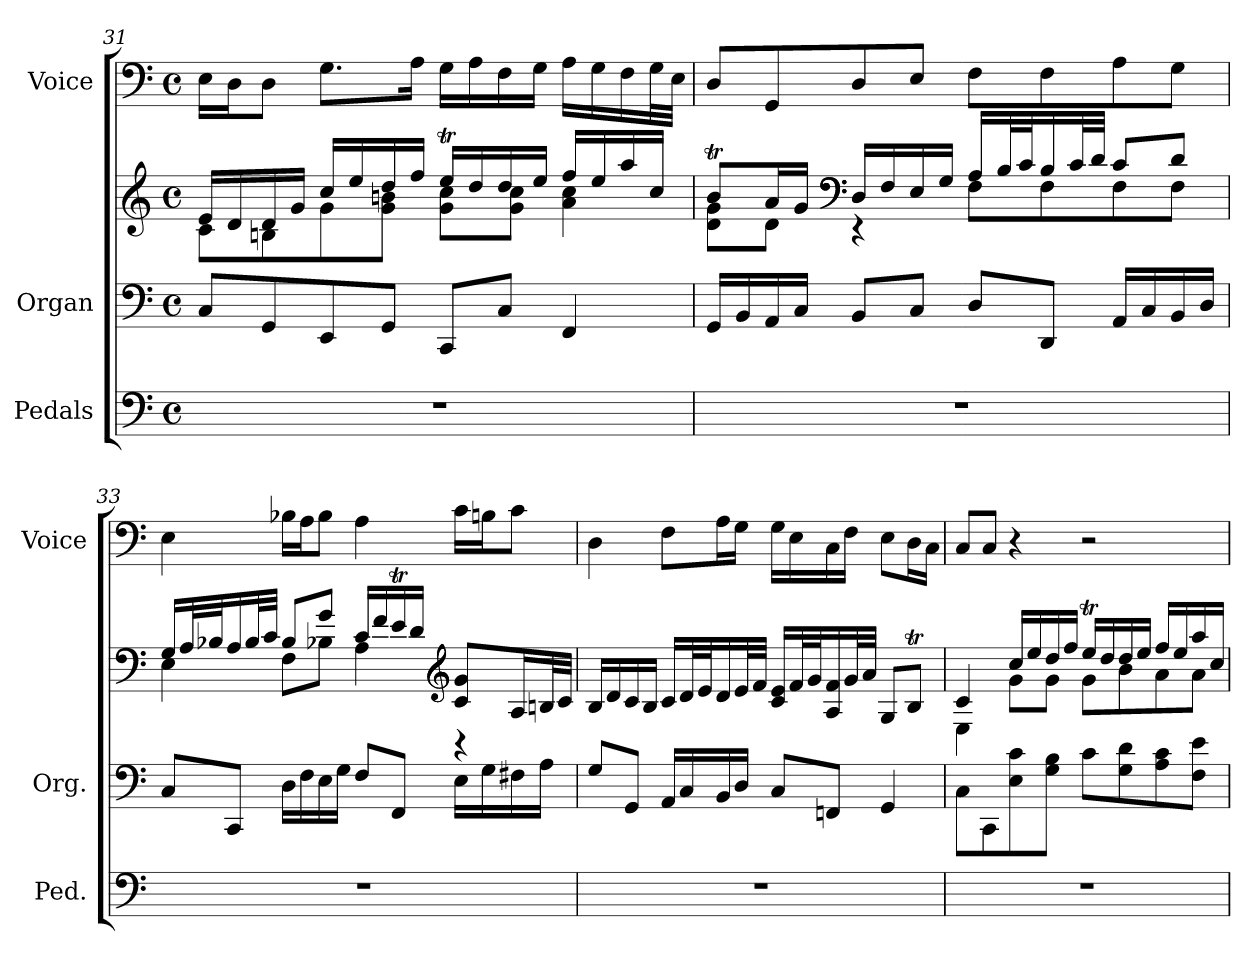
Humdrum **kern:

**kern	**kern	**kern	**kern
*part3	*part2	*part2	*part1
*staff4	*staff3	*staff2	*staff1
*I"Pedals	*I"Organ	*	*I"Voice
*I'Ped.	*I'Org.	*	*I'Voice
!!LO:PB:g=z
*clefF4	*clefF4	*clefG2	*clefF4
*k[]	*k[]	*k[]	*k[]
*C:	*C:	*C:	*C:
*M4/4	*M4/4	*M4/4	*M4/4
*met(c)	*met(c)	*met(c)	*met(c)
=31	=31	=31	=31
*	*	*^	*
1r	8Ci/L	16ei/LL	8ci\L	16Ei\LL
.	.	16di/	.	16Di\J
.	8GGi/	16di/	8Bni\	8Di\J
.	.	16gi/JJ	.	.
.	8EEi/	16cci/LL	8gi\	8.Gi\L
.	.	16eei/	.	.
.	8GGi/J	16ddi/	8gi\ 8bniJ	.
.	.	16ffi/JJ	.	16Ai\Jk
.	8CCi/L	16eeti/LL	8gi\ 8cciL	16Gi\LL
.	.	16ddi/	.	16Ai\
.	8Ci/J	16ddi/	8gi\ 8cciJ	16Fi\
.	.	16eei/JJ	.	16Gi\JJ
.	4FFi/	16ffi/LL	4ai\ 4cci	16Ai\LL
.	.	16eei/	.	16Gi\
.	.	16aai/	.	16Fi\
.	.	16cci/JJ	.	32Gi\L
.	.	.	.	32Ei\JJJ
=32	=32	=32	=32	=32
1r	16GGi/LL	8bti/L	8di\ 8giL	8Di/L
.	16BBi/	.	.	.
.	16AAi/	16ai/L	8di\J	8GGi/
.	16Ci/JJ	16gi/JJ	.	.
*	*	*clefF4	*	*
.	8BBi/L	16Di/LL	4r	8Di/
.	.	16Fi/	.	.
.	8Ci/J	16Ei/	.	8Ei/J
.	.	16Gi/JJ	.	.
.	8Di/L	16Ai/LL	8Fi\L	8Fi\L
.	.	32Bi/L	.	.
.	.	32ci/J	.	.
.	8DDi/J	16Bi/	8Fi\	8Fi\
.	.	32ci/L	.	.
.	.	32di/JJJ	.	.
.	16AAi/LL	8ci/L	8Fi\	8Ai\
.	16Ci/	.	.	.
.	16BBi/	8di/J	8Fi\J	8Gi\J
.	16Di/JJ	.	.	.
!!LO:LB:g=z
=33	=33	=33	=33	=33
1r	8Ci/L	16Gi/LL	4Ei\	4Ei\
.	.	32Ai/L	.	.
.	.	32B-Xi/J	.	.
.	8CCi/J	16Ai/	.	.
.	.	32B-i/L	.	.
.	.	32ci/JJJ	.	.
.	16Di\LL	8B-i/L	8Fi\L	16B-Xi\LL
.	16Fi\	.	.	16Ai\J
.	16Ei\	8gi/J	8B-Xi\J	8B-i\J
.	16Gi\JJ	.	.	.
.	8Fi/L	16ci/LL	4Ai\	4Ai\
.	.	16fi/	.	.
.	8FFi/J	16eti/	.	.
.	.	16di/JJ	.	.
*	*	*clefG2	*	*
.	16Ei\LL	8ci/ 8giL	4r	16ci\LL
.	16Gi\	.	.	16Bni\J
.	16F#Xi\	16Ai/L	.	8ci\J
.	16Ai\JJ	32Bni/L	.	.
.	.	32ci/JJJ	.	.
*	*	*v	*v	*
=34	=34	=34	=34
1r	8Gi/L	16Bi/LL	4Di\
.	.	16di/	.
.	8GGi/J	16ci/	.
.	.	16Bi/JJ	.
.	16AAi/LL	16ci/LL	8Fi\L
.	16Ci/	32di/L	.
.	.	32ei/J	.
.	16BBi/	16di/	16Ai\L
.	16Di/JJ	32ei/L	16Gi\JJ
.	.	32fi/JJJ	.
.	8Ci/L	16ci/ 16eiLL	16Gi\LL
.	.	32fi/L	16Ei\
.	.	32gi/J	.
.	8FFni/J	16Ai/ 16fi	16Ci\
.	.	32gi/L	16Fi\JJ
.	.	32ai/JJJ	.
.	4GGi/	8Gi/L	8Ei\L
.	.	8Bti/J	16Di\L
.	.	.	16Ci\JJ
!!LO:LB:g=z
=35	=35	=35	=35
*	*	*^	*
1r	8Ci\L	4ci/	4Ei\	8Ci/L
.	8CCi\	.	.	8Ci/J
.	8Ei\ 8ci	16cci/LL	8gi\L	4r
.	.	16eei/	.	.
.	8Gi\ 8BiJ	16ddi/	8gi\J	.
.	.	16ffi/JJ	.	.
.	8ci\L	16eeti/LL	8gi\L	2r
.	.	16ddi/	.	.
.	8Gi\ 8di	16ddi/	8bi\	.
.	.	16eei/JJ	.	.
.	8Ai\ 8ci	16ffi/LL	8ai\	.
.	.	16eei/	.	.
.	8Fi\ 8eiJ	16aai/	8ai\J	.
.	.	16cci/JJ	.	.
*	*	*v	*v	*
=	=	=	=
*-	*-	*-	*-
